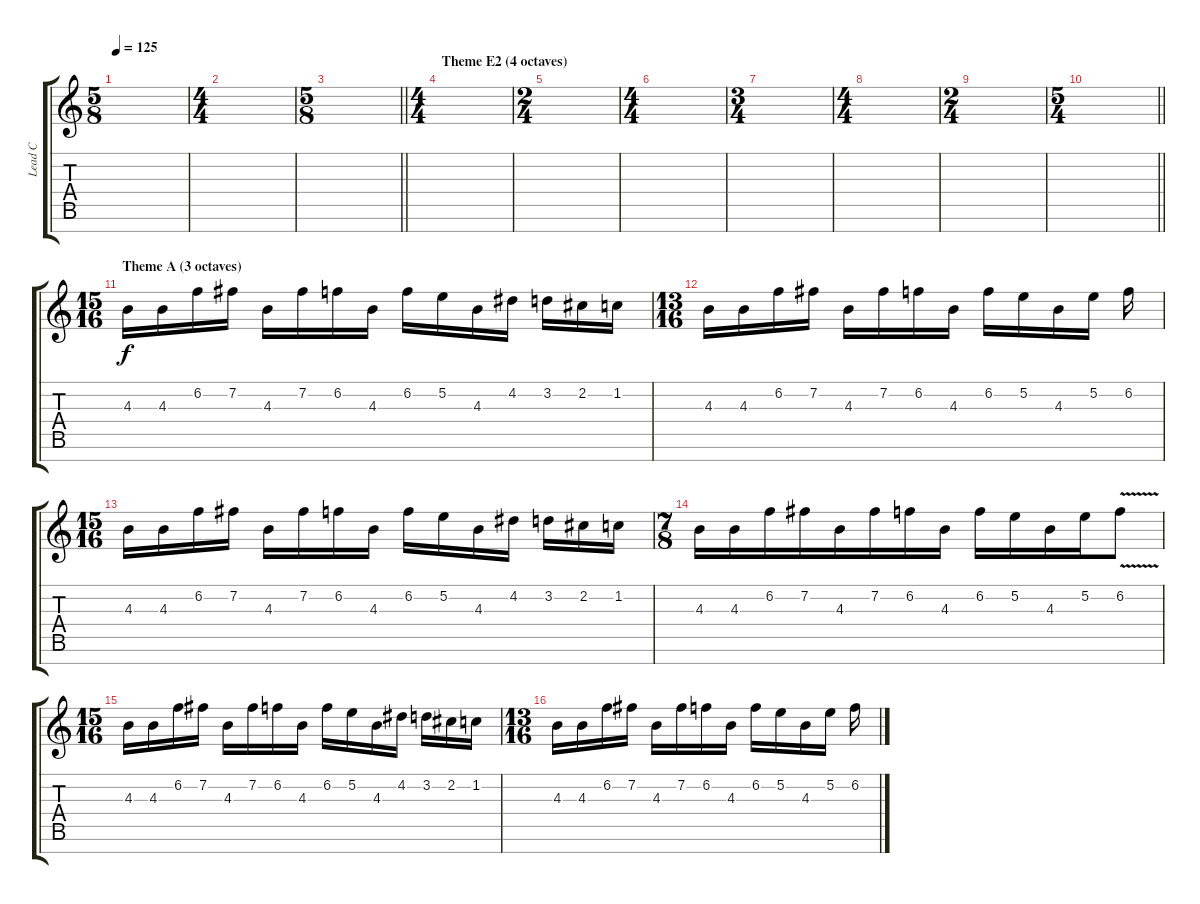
\track ("Lead C" "Lead C") {instrument overdrivenguitar}
\staff {score tabs}
\tuning (E4 B3 G3 D3 A2 E2 B1) {hide}
\ts (5 8)
\tempo 125
\clef g2
\ks c
|
\ts (4 4)
|
\ts (5 8)
\barLineRight lightlight
|
\ts (4 4)
\section ("" "Theme E2 (4 octaves)")
|
\ts (2 4)
|
\ts (4 4)
|
\ts (3 4)
|
\ts (4 4)
|
\ts (2 4)
|
\ts (5 4)
\barLineRight lightlight
|
\ts (15 16)
\section ("" "Theme A (3 octaves)")
4.3.16 4.3.16 6.2.16 7.2.16 4.3.16 7.2.16 6.2.16 4.3.16 6.2.16 5.2.16 4.3.16 4.2.16 3.2.16 2.2.16 1.2.16 |
\ts (13 16)
4.3.16 4.3.16 6.2.16 7.2.16 4.3.16 7.2.16 6.2.16 4.3.16 6.2.16 5.2.16 4.3.16 5.2.16 6.2.16 |
\ts (15 16)
4.3.16 4.3.16 6.2.16 7.2.16 4.3.16 7.2.16 6.2.16 4.3.16 6.2.16 5.2.16 4.3.16 4.2.16 3.2.16 2.2.16 1.2.16 |
\ts (7 8)
4.3.16 4.3.16 6.2.16 7.2.16 4.3.16 7.2.16 6.2.16 4.3.16 6.2.16 5.2.16 4.3.16 5.2.16 6.2{v}.8 |
\ts (15 16)
4.3.16 4.3.16 6.2.16 7.2.16 4.3.16 7.2.16 6.2.16 4.3.16 6.2.16 5.2.16 4.3.16 4.2.16 3.2.16 2.2.16 1.2.16 |
\ts (13 16)
4.3.16 4.3.16 6.2.16 7.2.16 4.3.16 7.2.16 6.2.16 4.3.16 6.2.16 5.2.16 4.3.16 5.2.16 6.2.16
